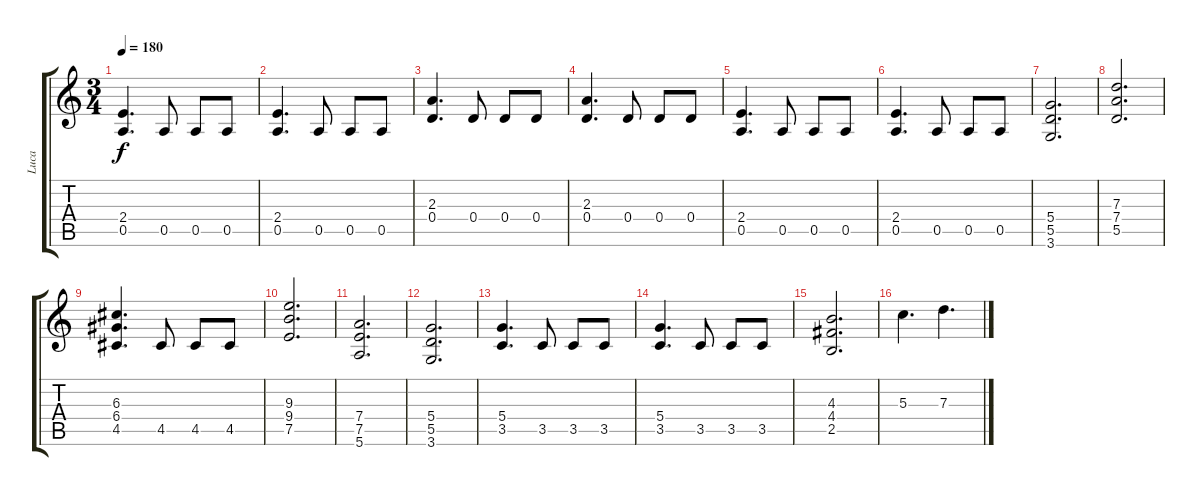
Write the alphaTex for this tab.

\track ("Luca" "Luca") {instrument distortionguitar}
\staff {score tabs}
\tuning (E4 B3 G3 D3 A2 E2) {hide}
\ts (3 4)
\tempo 180
\clef g2
\ks c
(2.4 0.5).4{d dy f} 0.5.8 0.5.8 0.5.8 |
(2.4 0.5).4{d} 0.5.8 0.5.8 0.5.8 |
(2.3 0.4).4{d} 0.4.8 0.4.8 0.4.8 |
(2.3 0.4).4{d} 0.4.8 0.4.8 0.4.8 |
(2.4 0.5).4{d} 0.5.8 0.5.8 0.5.8 |
(2.4 0.5).4{d} 0.5.8 0.5.8 0.5.8 |
(5.4 5.5 3.6).2{d} |
(7.3 7.4 5.5).2{d} |
(6.3 6.4 4.5).4{d} 4.5.8 4.5.8 4.5.8 |
(9.3 9.4 7.5).2{d} |
(7.4 7.5 5.6).2{d} |
(5.4 5.5 3.6).2{d} |
(5.4 3.5).4{d} 3.5.8 3.5.8 3.5.8 |
(5.4 3.5).4{d} 3.5.8 3.5.8 3.5.8 |
(4.3 4.4 2.5).2{d} |
5.3.4{d} 7.3.4{d}
